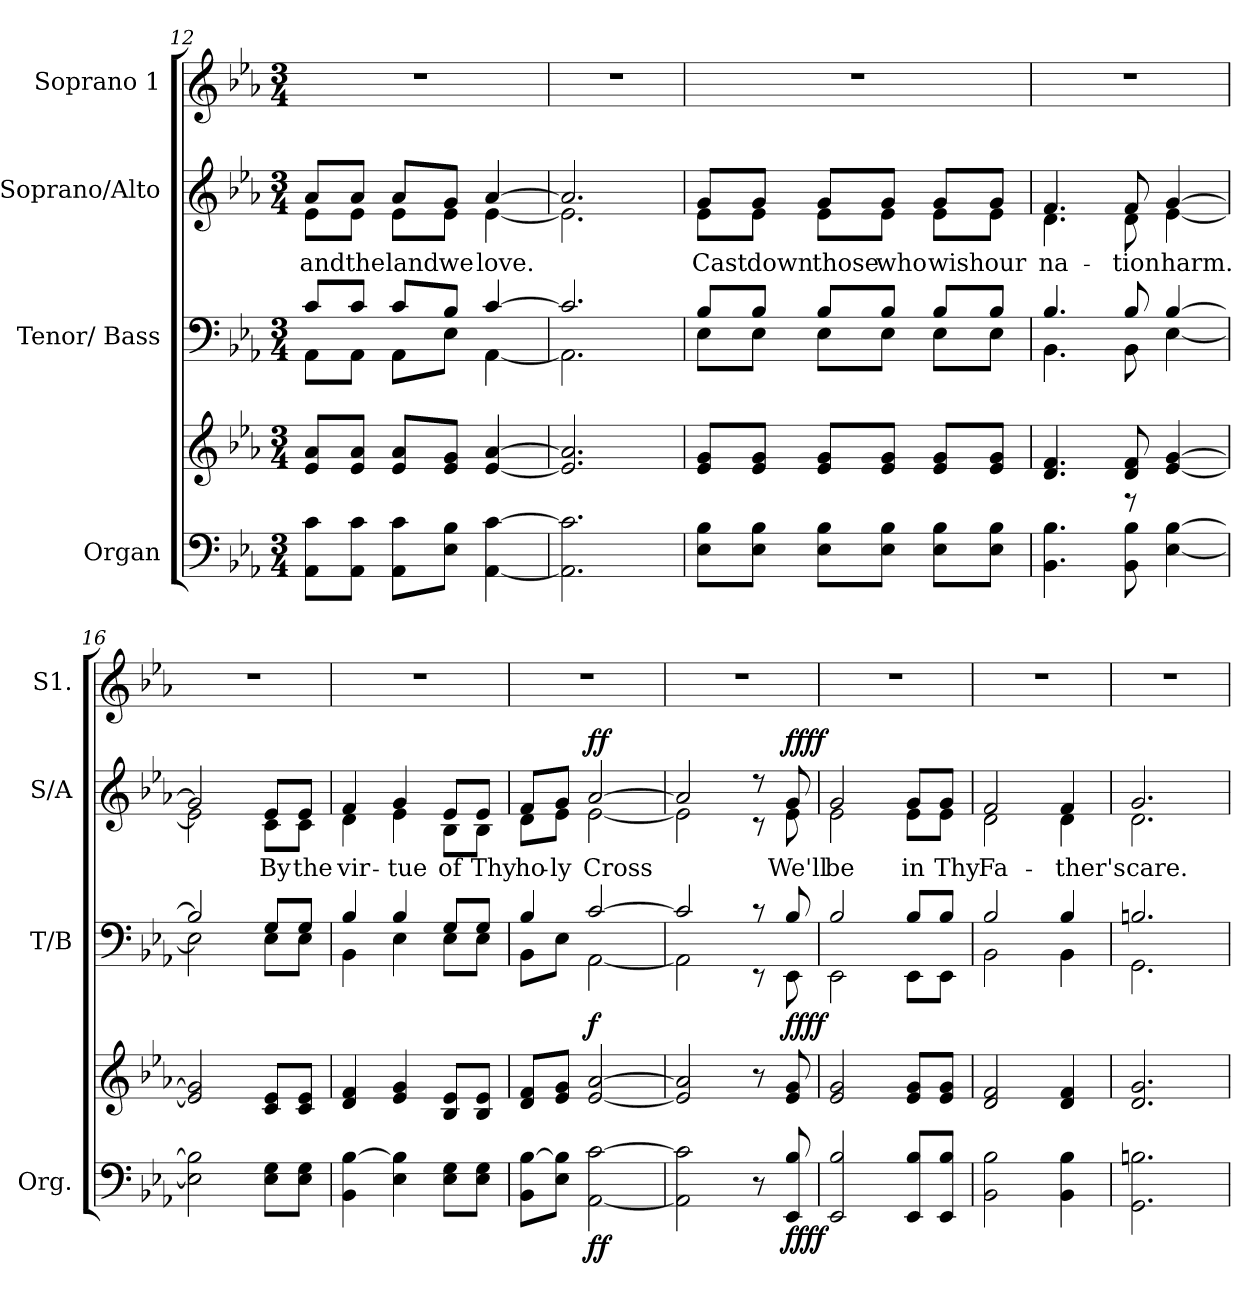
**kern	**kern	**dynam	**kern	**dynam	**kern	**text	**dynam	**kern
*part4	*part4	*part4	*part3	*part3	*part2	*part2	*part2	*part1
*staff5	*staff4	*staff4/5	*staff3	*staff3	*staff2	*staff2	*staff2	*staff1
*I"Organ	*	*	*I"Tenor/ Bass	*	*I"Soprano/Alto	*	*	*I"Soprano 1
*I'Org.	*	*	*I'T/B	*	*I'S/A	*	*	*I'S1.
*clefF4	*clefG2	*	*clefF4	*	*clefG2	*	*	*clefG2
*k[b-e-a-]	*k[b-e-a-]	*	*k[b-e-a-]	*	*k[b-e-a-]	*	*	*k[b-e-a-]
*M3/4	*M3/4	*	*M3/4	*	*M3/4	*	*	*M3/4
=12	=12	=12	=12	=12	=12	=12	=12	=12
*	*	*	*^	*	*	*	*	*
!	!	!	!	!	!	!	!LO:LY:b	!	!
*	*	*	*	*	*	*^	*	*	*
8AA-\ 8c\L	8e-/ 8a-/L	.	8c/L	8AA-\L	.	8a-/L	8e-\L	and	.	2.r
!	!	!	!	!	!	!	!	!LO:LY:b	!	!
8AA-\ 8c\J	8e-/ 8a-/J	.	8c/J	8AA-\J	.	8a-/J	8e-\J	the	.	.
!	!	!	!	!	!	!	!	!LO:LY:b	!	!
8AA-\ 8c\L	8e-/ 8a-/L	.	8c/L	8AA-\L	.	8a-/L	8e-\L	land	.	.
!	!	!	!	!	!	!	!	!LO:LY:b	!	!
8E-\ 8B-\J	8e-/ 8g/J	.	8B-/J	8E-\J	.	8g/J	8e-\J	we	.	.
!	!	!	!	!	!	!	!	!LO:LY:b	!	!
[4AA-\ [4c\	[4e-/ [4a-/	.	[4c/	[4AA-\	.	[4a-/	[4e-\	love.	.	.
!!LO:LB:g=z
=13	=13	=13	=13	=13	=13	=13	=13	=13	=13	=13
2.AA-\] 2.c\]	2.e-/] 2.a-/]	.	2.c/]	2.AA-\]	.	2.a-/]	2.e-\]	.	.	2.r
=14	=14	=14	=14	=14	=14	=14	=14	=14	=14	=14
!	!	!	!	!	!	!	!	!LO:LY:b	!	!
8E-\ 8B-\L	8e-/ 8g/L	.	8B-/L	8E-\L	.	8g/L	8e-\L	Cast	.	2.r
!	!	!	!	!	!	!	!	!LO:LY:b	!	!
8E-\ 8B-\J	8e-/ 8g/J	.	8B-/J	8E-\J	.	8g/J	8e-\J	down	.	.
!	!	!	!	!	!	!	!	!LO:LY:b	!	!
8E-\ 8B-\L	8e-/ 8g/L	.	8B-/L	8E-\L	.	8g/L	8e-\L	those	.	.
!	!	!	!	!	!	!	!	!LO:LY:b	!	!
8E-\ 8B-\J	8e-/ 8g/J	.	8B-/J	8E-\J	.	8g/J	8e-\J	who	.	.
!	!	!	!	!	!	!	!	!LO:LY:b	!	!
8E-\ 8B-\L	8e-/ 8g/L	.	8B-/L	8E-\L	.	8g/L	8e-\L	wish	.	.
!	!	!	!	!	!	!	!	!LO:LY:b	!	!
8E-\ 8B-\J	8e-/ 8g/J	.	8B-/J	8E-\J	.	8g/J	8e-\J	our	.	.
=15	=15	=15	=15	=15	=15	=15	=15	=15	=15	=15
*	*^	*	*	*	*	*	*	*	*	*
!	!	!	!	!	!	!	!	!	!LO:LY:b	!	!
4.BB-\ 4.B-\	4.d/ 4.f/	4.ryy	.	4.B-/	4.BB-\	.	4.f/	4.d\	na-	.	2.r
!	!	!	!	!	!	!	!	!	!LO:LY:b	!	!
8BB-\ 8B-\	8d/ 8f/	8r	.	8B-/	8BB-\	.	8f/	8d\	-tion	.	.
!	!	!	!	!	!	!	!	!	!LO:LY:b	!	!
[4E-\ [4B-\	[4e-/ [4g/	4ryy	.	[4B-/	[4E-\	.	[4g/	[4e-\	harm.	.	.
*	*v	*v	*	*	*	*	*	*	*	*	*
=16	=16	=16	=16	=16	=16	=16	=16	=16	=16	=16
2E-\] 2B-\]	2e-/] 2g/]	.	2B-/]	2E-\]	.	2g/]	2e-\]	.	.	2.r
!	!	!	!	!	!	!	!	!LO:LY:b	!	!
8E-\ 8G\L	8c/ 8e-/L	.	8G/L	8E-\L	.	8e-/L	8c\L	By	.	.
!	!	!	!	!	!	!	!	!LO:LY:b	!	!
8E-\ 8G\J	8c/ 8e-/J	.	8G/J	8E-\J	.	8e-/J	8c\J	the	.	.
=17	=17	=17	=17	=17	=17	=17	=17	=17	=17	=17
!	!	!	!	!	!	!	!	!LO:LY:b	!	!
4BB-\ [4B-\	4d/ 4f/	.	4B-/	4BB-\	.	4f/	4d\	vir-	.	2.r
!	!	!	!	!	!	!	!	!LO:LY:b	!	!
4E-\ 4B-\]	4e-/ 4g/	.	4B-/	4E-\	.	4g/	4e-\	-tue	.	.
!	!	!	!	!	!	!	!	!LO:LY:b	!	!
8E-\ 8G\L	8B-/ 8e-/L	.	8G/L	8E-\L	.	8e-/L	8B-\L	of	.	.
!	!	!	!	!	!	!	!	!LO:LY:b	!	!
8E-\ 8G\J	8B-/ 8e-/J	.	8G/J	8E-\J	.	8e-/J	8B-\J	Thy	.	.
!!LO:PB:g=z
=18	=18	=18	=18	=18	=18	=18	=18	=18	=18	=18
!	!	!	!	!	!	!	!	!LO:LY:b	!	!
8BB-\ [8B-\L	8d/ 8f/L	.	4B-/	8BB-\L	.	8f/L	8d\L	ho-	.	2.r
!	!	!	!	!	!	!	!	!LO:LY:b	!	!
8E-\ 8B-\]J	8e-/ 8g/J	.	.	8E-\J	.	8g/J	8e-\J	-ly	.	.
!	!	!LO:DY:b=2	!	!	!	!	!	!LO:LY:b	!	!
!	!	!LO:DY:n=1:b	!	!	!LO:DY:b	!	!	!	!LO:DY:b	!
!	!	!	!	!	!	!	!	!	!LO:DY:n=1:b	!
[2AA-\ [2c\	[2e-/ [2a-/	f f	[2c/	[2AA-\	f	[2a-/	[2e-\	Cross	f f	.
=19	=19	=19	=19	=19	=19	=19	=19	=19	=19	=19
2AA-\] 2c\]	2e-/] 2a-/]	.	2c/]	2AA-\]	.	2a-/]	2e-\]	.	.	2.r
8r	8r	.	8r	8r	.	8r	8r	.	.	.
!	!	!LO:DY:b=2	!	!	!	!	!	!LO:LY:b	!	!
!	!	!LO:DY:n=1:b	!	!	!LO:DY:b	!	!	!	!	!
!	!	!	!	!	!LO:DY:n=1:b	!	!	!	!LO:DY:b	!
!	!	!	!	!	!	!	!	!	!LO:DY:n=1:b	!
8EE-/ 8B-/	8e-/ 8g/	ff ff	8B-/	8EE-\	ff ff	8g/	8e-\	We'll	ff ff	.
=20	=20	=20	=20	=20	=20	=20	=20	=20	=20	=20
!	!	!	!	!	!	!	!	!LO:LY:b	!	!
2EE-/ 2B-/	2e-/ 2g/	.	2B-/	2EE-\	.	2g/	2e-\	be	.	2.r
!	!	!	!	!	!	!	!	!LO:LY:b	!	!
8EE-/ 8B-/L	8e-/ 8g/L	.	8B-/L	8EE-\L	.	8g/L	8e-\L	in	.	.
!	!	!	!	!	!	!	!	!LO:LY:b	!	!
8EE-/ 8B-/J	8e-/ 8g/J	.	8B-/J	8EE-\J	.	8g/J	8e-\J	Thy	.	.
=21	=21	=21	=21	=21	=21	=21	=21	=21	=21	=21
!	!	!LO:DY:b=2	!	!	!	!	!	!LO:LY:b	!	!
!	!	!LO:DY:n=1:b	!	!	!LO:DY:b	!	!	!	!	!
!	!	!	!	!	!LO:DY:n=1:b	!	!	!	!LO:DY:b	!
!	!	!	!	!	!	!	!	!	!LO:DY:n=1:b	!
2BB-\ 2B-\	2d/ 2f/	mf mf	2B-/	2BB-\	mf mf	2f/	2d\	Fa-	mf mf	2.r
!	!	!LO:DY:n=2:b=2	!	!	!	!	!	!LO:LY:b	!	!
!	!	!LO:DY:n=3:b=2	!	!	!	!	!	!	!	!
!	!	!LO:DY:n=4:b	!	!	!	!	!	!	!	!
!	!	!LO:DY:n=5:b	!	!	!LO:DY:n=2:b	!	!	!	!	!
!	!	!	!	!	!LO:DY:n=3:b	!	!	!	!LO:DY:n=2:b	!
!	!	!	!	!	!	!	!	!	!LO:DY:n=3:b	!
4BB-\ 4B-\	4d/ 4f/	mp mp mp mp	4B-/	4BB-\	mp mp	4f/	4d\	-ther's	mp mp	.
=22	=22	=22	=22	=22	=22	=22	=22	=22	=22	=22
!	!	!	!	!	!	!	!	!LO:LY:b	!	!
2.GG\ 2.Bn\	2.d/ 2.g/	.	2.Bn/	2.GG\	.	2.g/	2.d\	care.	.	2.r
*	*	*	*v	*v	*	*	*	*	*	*
*	*	*	*	*	*v	*v	*	*	*
=	=	=	=	=	=	=	=	=
*-	*-	*-	*-	*-	*-	*-	*-	*-
